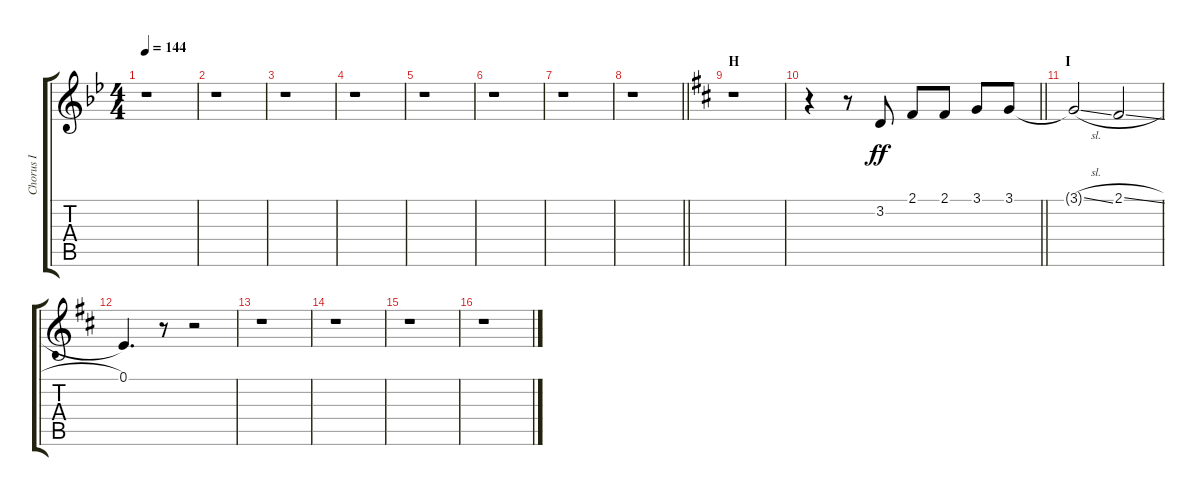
\track ("Chorus I" "Chorus I") {instrument voiceoohs}
\staff {score tabs}
\tuning (E4 B3 G3 D3 A2 E2) {hide}
\ts (4 4)
\tempo 144
\clef g2
\ks bb
r.1{dy ff} |
r.1 |
r.1 |
r.1 |
r.1 |
r.1 |
r.1 |
\barLineRight lightlight
r.1 |
\section ("" "H")
\ks d
r.1 |
\barLineRight lightlight
r.4 r.8 3.2.8 2.1.8 2.1.8 3.1.8 3.1.8 |
\section ("" "I")
3.1{sl t}.2 2.1{sl}.2 |
0.1.4{d} r.8 r.2 |
r.1 |
r.1 |
r.1 |
r.1
